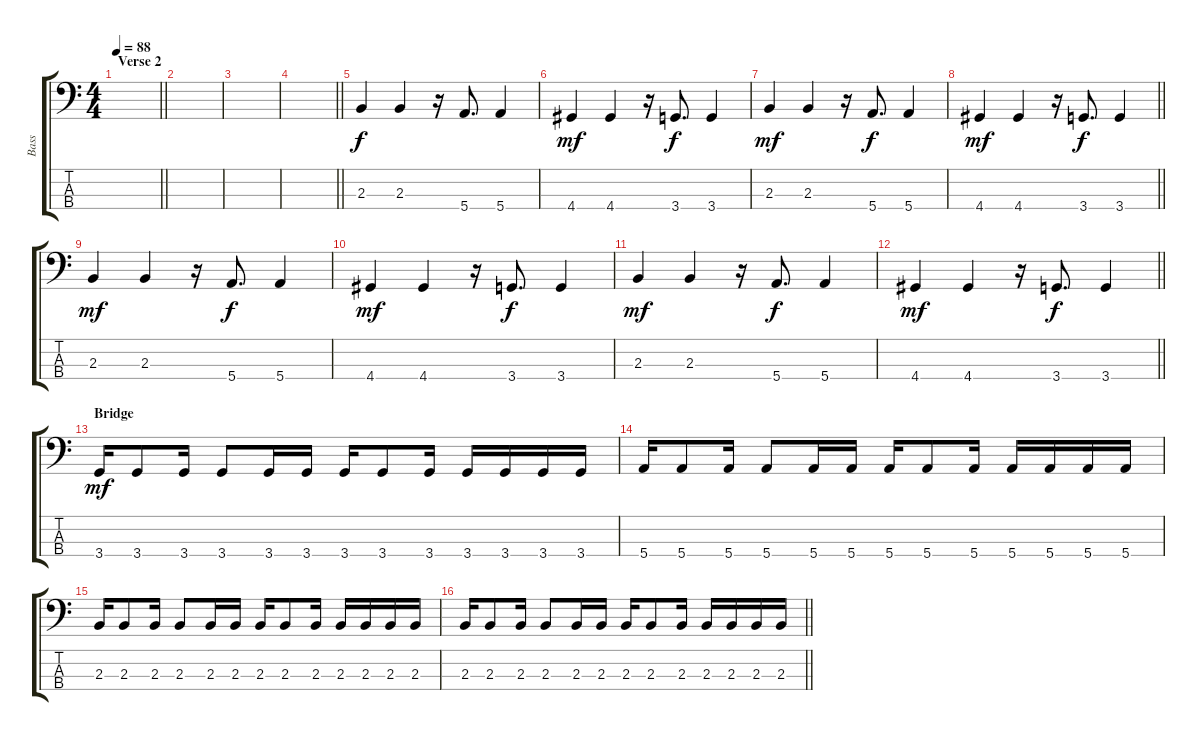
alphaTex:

\track ("Bass" "Bass") {instrument electricbassfinger}
\staff {score tabs}
\tuning (G2 D2 A1 E1) {hide}
\ts (4 4)
\section ("" "Verse 2")
\tempo 88
\clef f4
\barLineRight lightlight
\ks c
|
|
|
\barLineRight lightlight
|
2.3.4 2.3.4 r.16 5.4.8{d dy f} 5.4.4 |
4.4.4{dy mf} 4.4.4 r.16 3.4.8{d dy f} 3.4.4 |
2.3.4{dy mf} 2.3.4 r.16 5.4.8{d dy f} 5.4.4 |
\barLineRight lightlight
4.4.4{dy mf} 4.4.4 r.16 3.4.8{d dy f} 3.4.4 |
2.3.4{dy mf} 2.3.4 r.16 5.4.8{d dy f} 5.4.4 |
4.4.4{dy mf} 4.4.4 r.16 3.4.8{d dy f} 3.4.4 |
2.3.4{dy mf} 2.3.4 r.16 5.4.8{d dy f} 5.4.4 |
\barLineRight lightlight
4.4.4{dy mf} 4.4.4 r.16 3.4.8{d dy f} 3.4.4 |
\section ("" "Bridge")
3.4.16{dy mf} 3.4.8 3.4.16 3.4.8 3.4.16 3.4.16 3.4.16 3.4.8 3.4.16 3.4.16 3.4.16 3.4.16 3.4.16 |
5.4.16 5.4.8 5.4.16 5.4.8 5.4.16 5.4.16 5.4.16 5.4.8 5.4.16 5.4.16 5.4.16 5.4.16 5.4.16 |
2.3.16 2.3.8 2.3.16 2.3.8 2.3.16 2.3.16 2.3.16 2.3.8 2.3.16 2.3.16 2.3.16 2.3.16 2.3.16 |
\barLineRight lightlight
2.3.16 2.3.8 2.3.16 2.3.8 2.3.16 2.3.16 2.3.16 2.3.8 2.3.16 2.3.16 2.3.16 2.3.16 2.3.16
